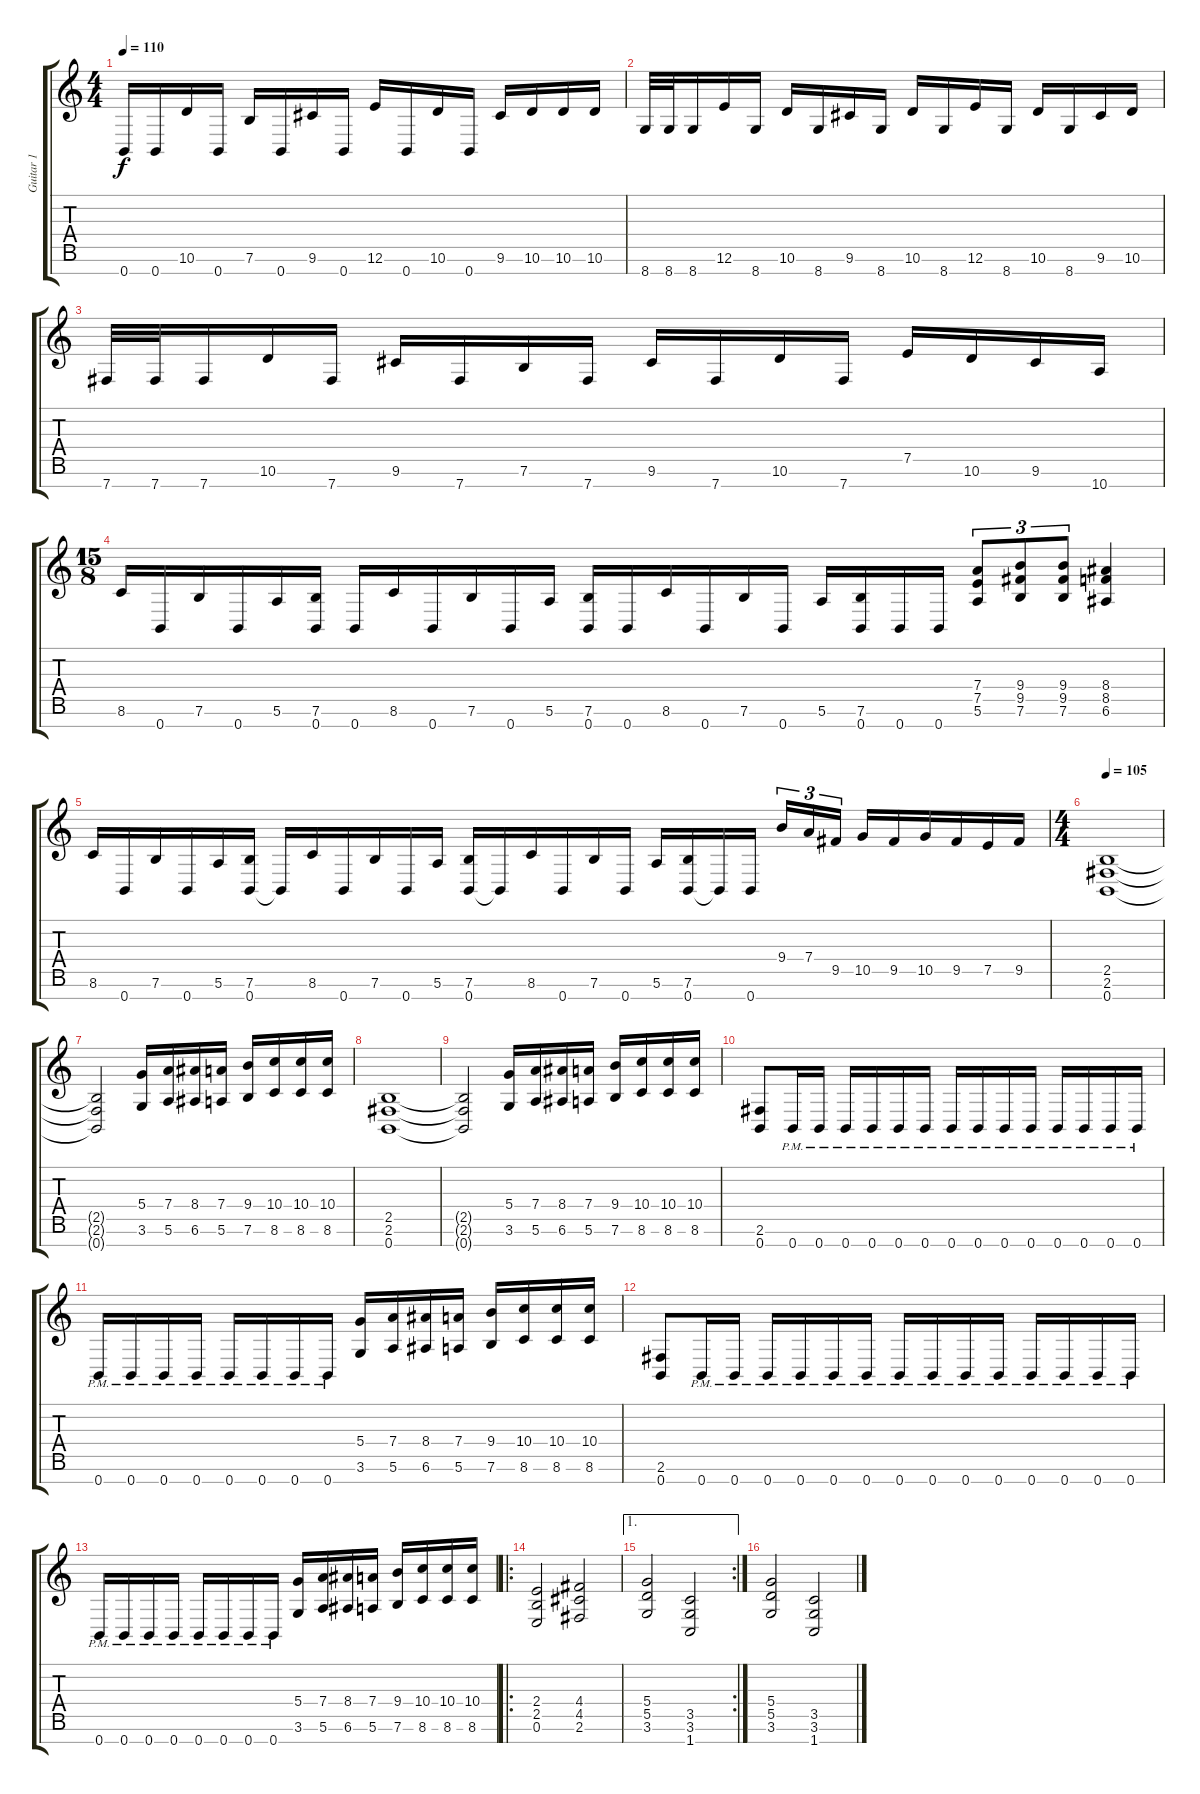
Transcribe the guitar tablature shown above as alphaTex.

\track ("Guitar 1" "Guitar 1") {instrument distortionguitar}
\staff {score tabs}
\tuning (E4 B3 G3 D3 A2 E2 B1) {hide}
\ts (4 4)
\tempo 110
\clef g2
\ks c
0.7.16{dy f} 0.7.16 10.6.16 0.7.16 7.6.16 0.7.16 9.6.16 0.7.16 12.6.16 0.7.16 10.6.16 0.7.16 9.6.16 10.6.16 10.6.16 10.6.16 |
8.7.32 8.7.32 8.7.16 12.6.16 8.7.16 10.6.16 8.7.16 9.6.16 8.7.16 10.6.16 8.7.16 12.6.16 8.7.16 10.6.16 8.7.16 9.6.16 10.6.16 |
7.7.32 7.7.32 7.7.16 10.6.16 7.7.16 9.6.16 7.7.16 7.6.16 7.7.16 9.6.16 7.7.16 10.6.16 7.7.16 7.5.16 10.6.16 9.6.16 10.7.16 |
\ts (15 8)
8.6.16 0.7.16 7.6.16 0.7.16 5.6.16 (7.6 0.7).16 0.7.16 8.6.16 0.7.16 7.6.16 0.7.16 5.6.16 (7.6 0.7).16 0.7.16 8.6.16 0.7.16 7.6.16 0.7.16 5.6.16 (7.6 0.7).16 0.7.16 0.7.16 (7.4 7.5 5.6).8{tu (3 2)} (9.4 9.5 7.6).8{tu (3 2)} (9.4 9.5 7.6).8{tu (3 2)} (8.4 8.5 6.6).4 |
8.6.16 0.7.16 7.6.16 0.7.16 5.6.16 (7.6 0.7).16 0.7{t}.16 8.6.16 0.7.16 7.6.16 0.7.16 5.6.16 (7.6 0.7).16 0.7{t}.16 8.6.16 0.7.16 7.6.16 0.7.16 5.6.16 (7.6 0.7).16 0.7{t}.16 0.7.16{beam splitsecondary} 9.4.16{tu (3 2)} 7.4.16{tu (3 2)} 9.5.16{tu (3 2)} 10.5.16 9.5.16 10.5.16 9.5.16 7.5.16 9.5.16 |
\ts (4 4)
\tempo 105
(2.5 2.6 0.7).1 |
(2.5{t} 2.6{t} 0.7{t}).2 (5.4 3.6).16 (7.4 5.6).16 (8.4 6.6).16 (7.4 5.6).16 (9.4 7.6).16 (10.4 8.6).16 (10.4 8.6).16 (10.4 8.6).16 |
(2.5 2.6 0.7).1 |
(2.5{t} 2.6{t} 0.7{t}).2 (5.4 3.6).16 (7.4 5.6).16 (8.4 6.6).16 (7.4 5.6).16 (9.4 7.6).16 (10.4 8.6).16 (10.4 8.6).16 (10.4 8.6).16 |
(2.6 0.7).8 0.7{pm}.16 0.7{pm}.16 0.7{pm}.16 0.7{pm}.16 0.7{pm}.16 0.7{pm}.16 0.7{pm}.16 0.7{pm}.16 0.7{pm}.16 0.7{pm}.16 0.7{pm}.16 0.7{pm}.16 0.7{pm}.16 0.7{pm}.16 |
0.7{pm}.16 0.7{pm}.16 0.7{pm}.16 0.7{pm}.16 0.7{pm}.16 0.7{pm}.16 0.7{pm}.16 0.7{pm}.16 (5.4 3.6).16 (7.4 5.6).16 (8.4 6.6).16 (7.4 5.6).16 (9.4 7.6).16 (10.4 8.6).16 (10.4 8.6).16 (10.4 8.6).16 |
(2.6 0.7).8 0.7{pm}.16 0.7{pm}.16 0.7{pm}.16 0.7{pm}.16 0.7{pm}.16 0.7{pm}.16 0.7{pm}.16 0.7{pm}.16 0.7{pm}.16 0.7{pm}.16 0.7{pm}.16 0.7{pm}.16 0.7{pm}.16 0.7{pm}.16 |
0.7{pm}.16 0.7{pm}.16 0.7{pm}.16 0.7{pm}.16 0.7{pm}.16 0.7{pm}.16 0.7{pm}.16 0.7{pm}.16 (5.4 3.6).16 (7.4 5.6).16 (8.4 6.6).16 (7.4 5.6).16 (9.4 7.6).16 (10.4 8.6).16 (10.4 8.6).16 (10.4 8.6).16 |
\ro
(2.4 2.5 0.6).2 (4.4 4.5 2.6).2 |
\ae 1
\rc 2
(5.4 5.5 3.6).2 (3.5 3.6 1.7).2 |
(5.4 5.5 3.6).2 (3.5 3.6 1.7).2
